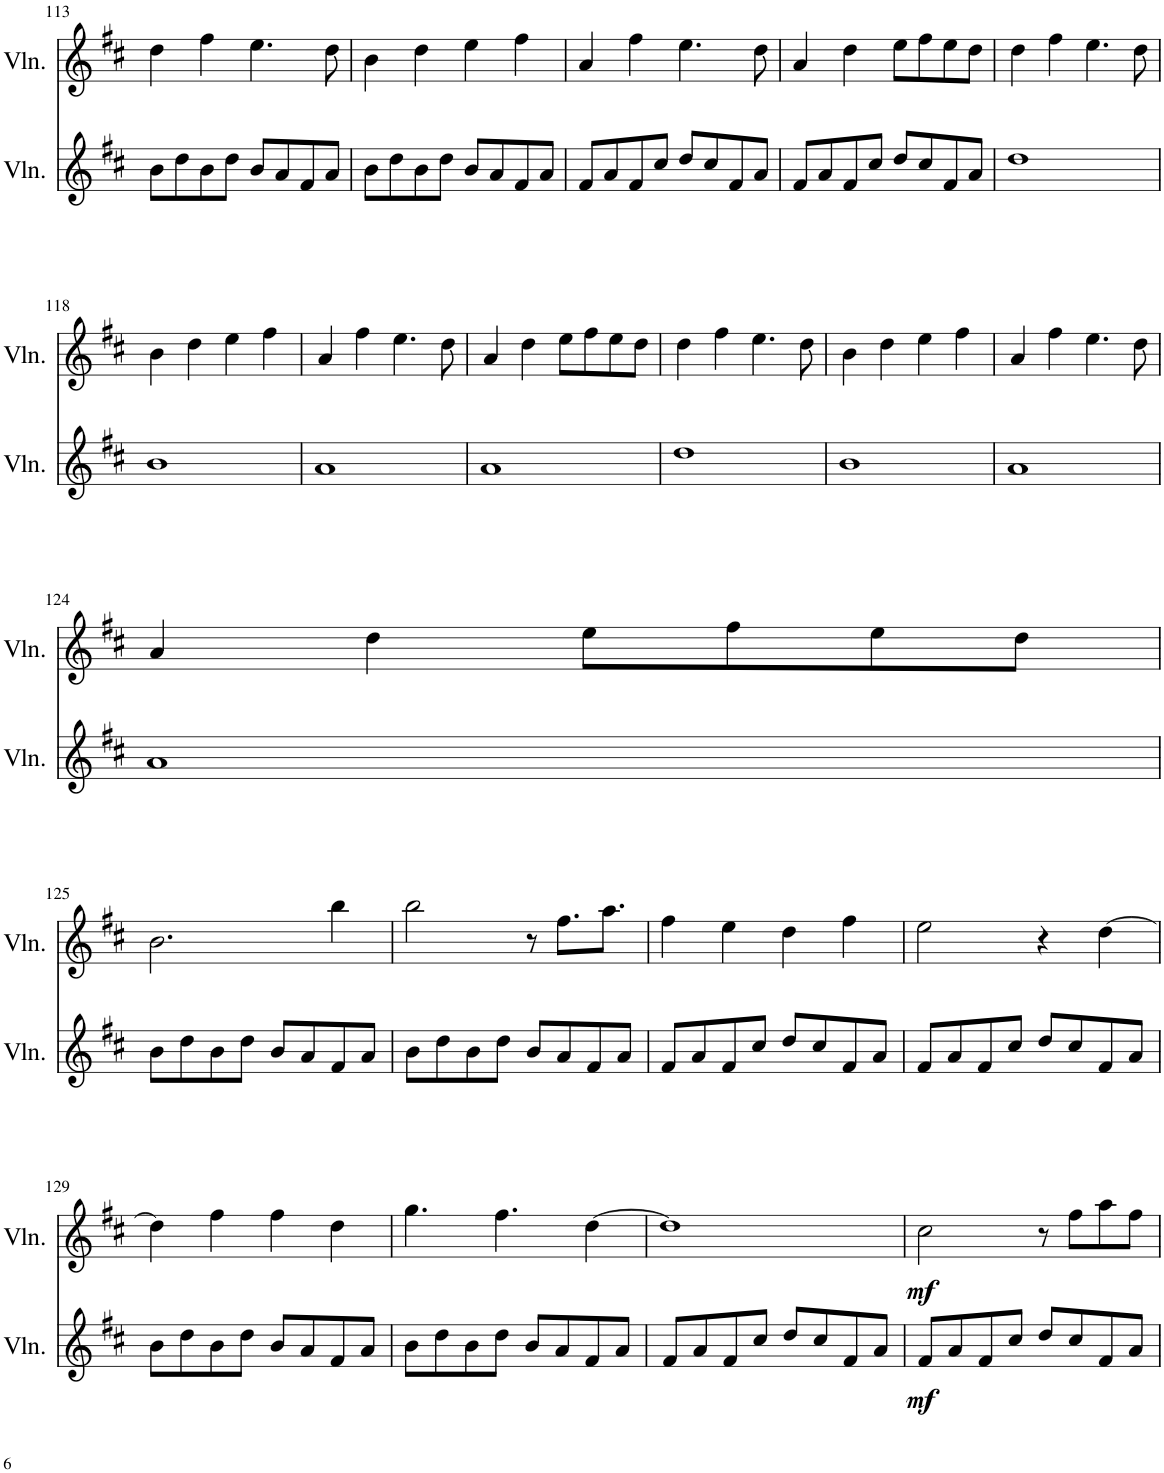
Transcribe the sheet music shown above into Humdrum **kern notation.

**kern	**dynam	**kern	**dynam
*part2	*part2	*part1	*part1
*staff2	*staff2	*staff1	*staff1
*I"Violin	*	*I"Violin	*
*I'Vln.	*	*I'Vln.	*
!!LO:PB:g=z
*clefG2	*	*clefG2	*
*k[f#c#]	*	*k[f#c#]	*
*M4/4	*	*M4/4	*
=113	=113	=113	=113
8b\L	.	4dd\	.
8dd\	.	.	.
8b\	.	4ff#\	.
8dd\J	.	.	.
8b/L	.	4.ee\	.
8a/	.	.	.
8f#/	.	.	.
8a/J	.	8dd\	.
=114	=114	=114	=114
8b\L	.	4b\	.
8dd\	.	.	.
8b\	.	4dd\	.
8dd\J	.	.	.
8b/L	.	4ee\	.
8a/	.	.	.
8f#/	.	4ff#\	.
8a/J	.	.	.
=115	=115	=115	=115
8f#/L	.	4a/	.
8a/	.	.	.
8f#/	.	4ff#\	.
8cc#/J	.	.	.
8dd/L	.	4.ee\	.
8cc#/	.	.	.
8f#/	.	.	.
8a/J	.	8dd\	.
=116	=116	=116	=116
8f#/L	.	4a/	.
8a/	.	.	.
8f#/	.	4dd\	.
8cc#/J	.	.	.
8dd/L	.	8ee\L	.
8cc#/	.	8ff#\	.
8f#/	.	8ee\	.
8a/J	.	8dd\J	.
=117	=117	=117	=117
1dd	.	4dd\	.
.	.	4ff#\	.
.	.	4.ee\	.
.	.	8dd\	.
!!LO:LB:g=z
=118	=118	=118	=118
1b	.	4b\	.
.	.	4dd\	.
.	.	4ee\	.
.	.	4ff#\	.
=119	=119	=119	=119
1a	.	4a/	.
.	.	4ff#\	.
.	.	4.ee\	.
.	.	8dd\	.
=120	=120	=120	=120
1a	.	4a/	.
.	.	4dd\	.
.	.	8ee\L	.
.	.	8ff#\	.
.	.	8ee\	.
.	.	8dd\J	.
=121	=121	=121	=121
1dd	.	4dd\	.
.	.	4ff#\	.
.	.	4.ee\	.
.	.	8dd\	.
=122	=122	=122	=122
1b	.	4b\	.
.	.	4dd\	.
.	.	4ee\	.
.	.	4ff#\	.
=123	=123	=123	=123
1a	.	4a/	.
.	.	4ff#\	.
.	.	4.ee\	.
.	.	8dd\	.
!!LO:LB:g=z
=124	=124	=124	=124
1a	.	4a/	.
.	.	4dd\	.
.	.	8ee\L	.
.	.	8ff#\	.
.	.	8ee\	.
.	.	8dd\J	.
!!LO:LB:g=z
=125	=125	=125	=125
8b\L	.	2.b\	.
8dd\	.	.	.
8b\	.	.	.
8dd\J	.	.	.
8b/L	.	.	.
8a/	.	.	.
8f#/	.	4bb\	.
8a/J	.	.	.
=126	=126	=126	=126
8b\L	.	2bb\	.
8dd\	.	.	.
8b\	.	.	.
8dd\J	.	.	.
8b/L	.	8r	.
8a/	.	8.ff#\L	.
8f#/	.	.	.
.	.	8.aa\J	.
8a/J	.	.	.
=127	=127	=127	=127
8f#/L	.	4ff#\	.
8a/	.	.	.
8f#/	.	4ee\	.
8cc#/J	.	.	.
8dd/L	.	4dd\	.
8cc#/	.	.	.
8f#/	.	4ff#\	.
8a/J	.	.	.
=128	=128	=128	=128
8f#/L	.	2ee\	.
8a/	.	.	.
8f#/	.	.	.
8cc#/J	.	.	.
8dd/L	.	4r	.
8cc#/	.	.	.
8f#/	.	[4dd\	.
8a/J	.	.	.
!!LO:LB:g=z
=129	=129	=129	=129
8b\L	.	4dd\]	.
8dd\	.	.	.
8b\	.	4ff#\	.
8dd\J	.	.	.
8b/L	.	4ff#\	.
8a/	.	.	.
8f#/	.	4dd\	.
8a/J	.	.	.
=130	=130	=130	=130
8b\L	.	4.gg\	.
8dd\	.	.	.
8b\	.	.	.
8dd\J	.	4.ff#\	.
8b/L	.	.	.
8a/	.	.	.
8f#/	.	[4dd\	.
8a/J	.	.	.
=131	=131	=131	=131
8f#/L	.	1dd]	.
8a/	.	.	.
8f#/	.	.	.
8cc#/J	.	.	.
8dd/L	.	.	.
8cc#/	.	.	.
8f#/	.	.	.
8a/J	.	.	.
=132	=132	=132	=132
!	!LO:DY:b	!	!LO:DY:b
8f#/L	mf	2cc#\	mf
8a/	.	.	.
8f#/	.	.	.
8cc#/J	.	.	.
8dd/L	.	8r	.
8cc#/	.	8ff#\L	.
8f#/	.	8aa\	.
8a/J	.	8ff#\J	.
=	=	=	=
*-	*-	*-	*-
